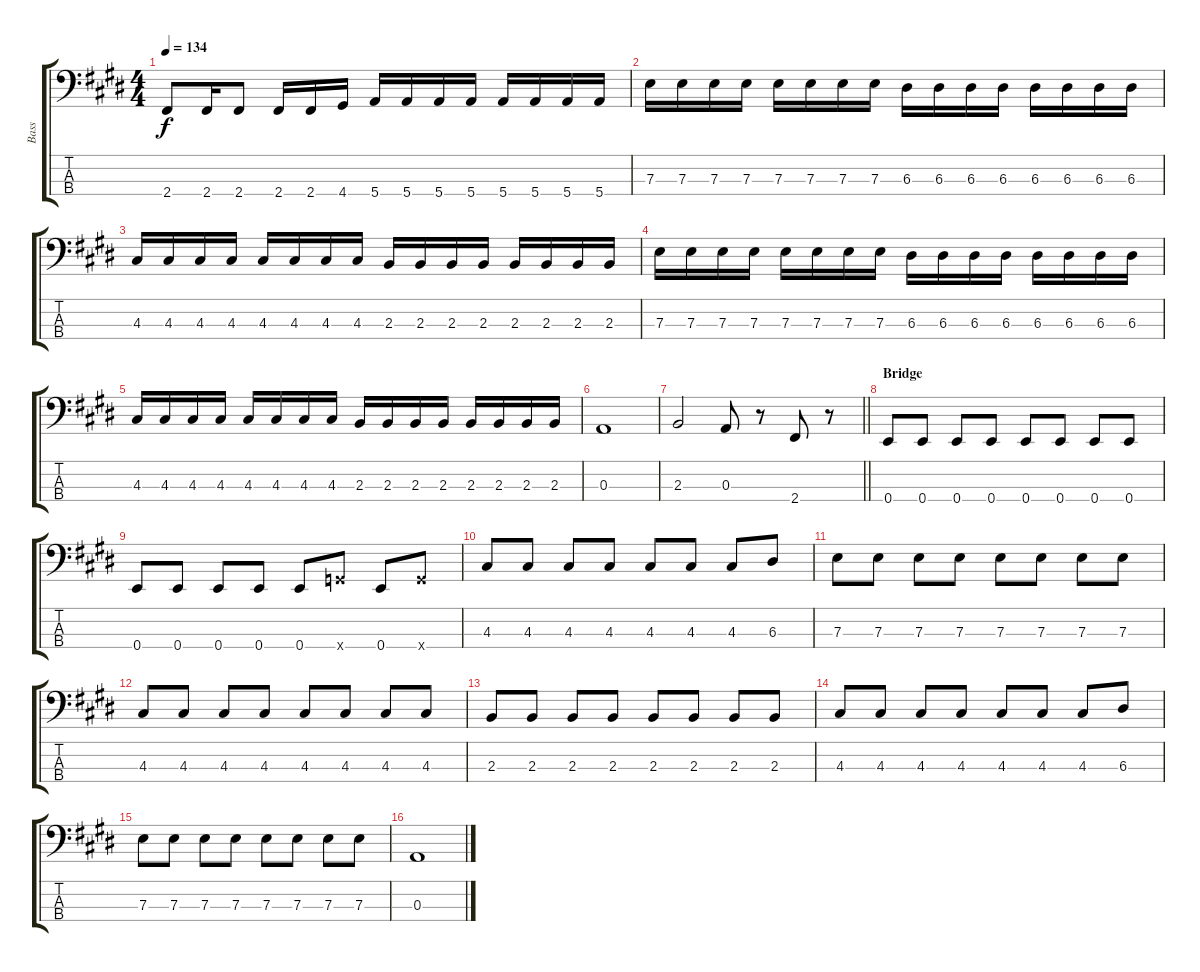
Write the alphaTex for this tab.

\track ("Bass" "Bass") {instrument electricbasspick}
\staff {score tabs}
\tuning (G2 D2 A1 E1) {hide}
\ts (4 4)
\tempo 134
\clef f4
\ks e
2.4.8{dy f} 2.4.16 2.4.8 2.4.16 2.4.16 4.4.16 5.4.16 5.4.16 5.4.16 5.4.16 5.4.16 5.4.16 5.4.16 5.4.16 |
7.3.16 7.3.16 7.3.16 7.3.16 7.3.16 7.3.16 7.3.16 7.3.16 6.3.16 6.3.16 6.3.16 6.3.16 6.3.16 6.3.16 6.3.16 6.3.16 |
4.3.16 4.3.16 4.3.16 4.3.16 4.3.16 4.3.16 4.3.16 4.3.16 2.3.16 2.3.16 2.3.16 2.3.16 2.3.16 2.3.16 2.3.16 2.3.16 |
7.3.16 7.3.16 7.3.16 7.3.16 7.3.16 7.3.16 7.3.16 7.3.16 6.3.16 6.3.16 6.3.16 6.3.16 6.3.16 6.3.16 6.3.16 6.3.16 |
4.3.16 4.3.16 4.3.16 4.3.16 4.3.16 4.3.16 4.3.16 4.3.16 2.3.16 2.3.16 2.3.16 2.3.16 2.3.16 2.3.16 2.3.16 2.3.16 |
0.3.1 |
\barLineRight lightlight
2.3.2 0.3.8 r.8 2.4.8 r.8 |
\section ("" "Bridge")
0.4.8 0.4.8 0.4.8 0.4.8 0.4.8 0.4.8 0.4.8 0.4.8 |
0.4.8 0.4.8 0.4.8 0.4.8 0.4.8 3.4{x}.8 0.4.8 3.4{x}.8 |
4.3.8 4.3.8 4.3.8 4.3.8 4.3.8 4.3.8 4.3.8 6.3.8 |
7.3.8 7.3.8 7.3.8 7.3.8 7.3.8 7.3.8 7.3.8 7.3.8 |
4.3.8 4.3.8 4.3.8 4.3.8 4.3.8 4.3.8 4.3.8 4.3.8 |
2.3.8 2.3.8 2.3.8 2.3.8 2.3.8 2.3.8 2.3.8 2.3.8 |
4.3.8 4.3.8 4.3.8 4.3.8 4.3.8 4.3.8 4.3.8 6.3.8 |
7.3.8 7.3.8 7.3.8 7.3.8 7.3.8 7.3.8 7.3.8 7.3.8 |
0.3.1
